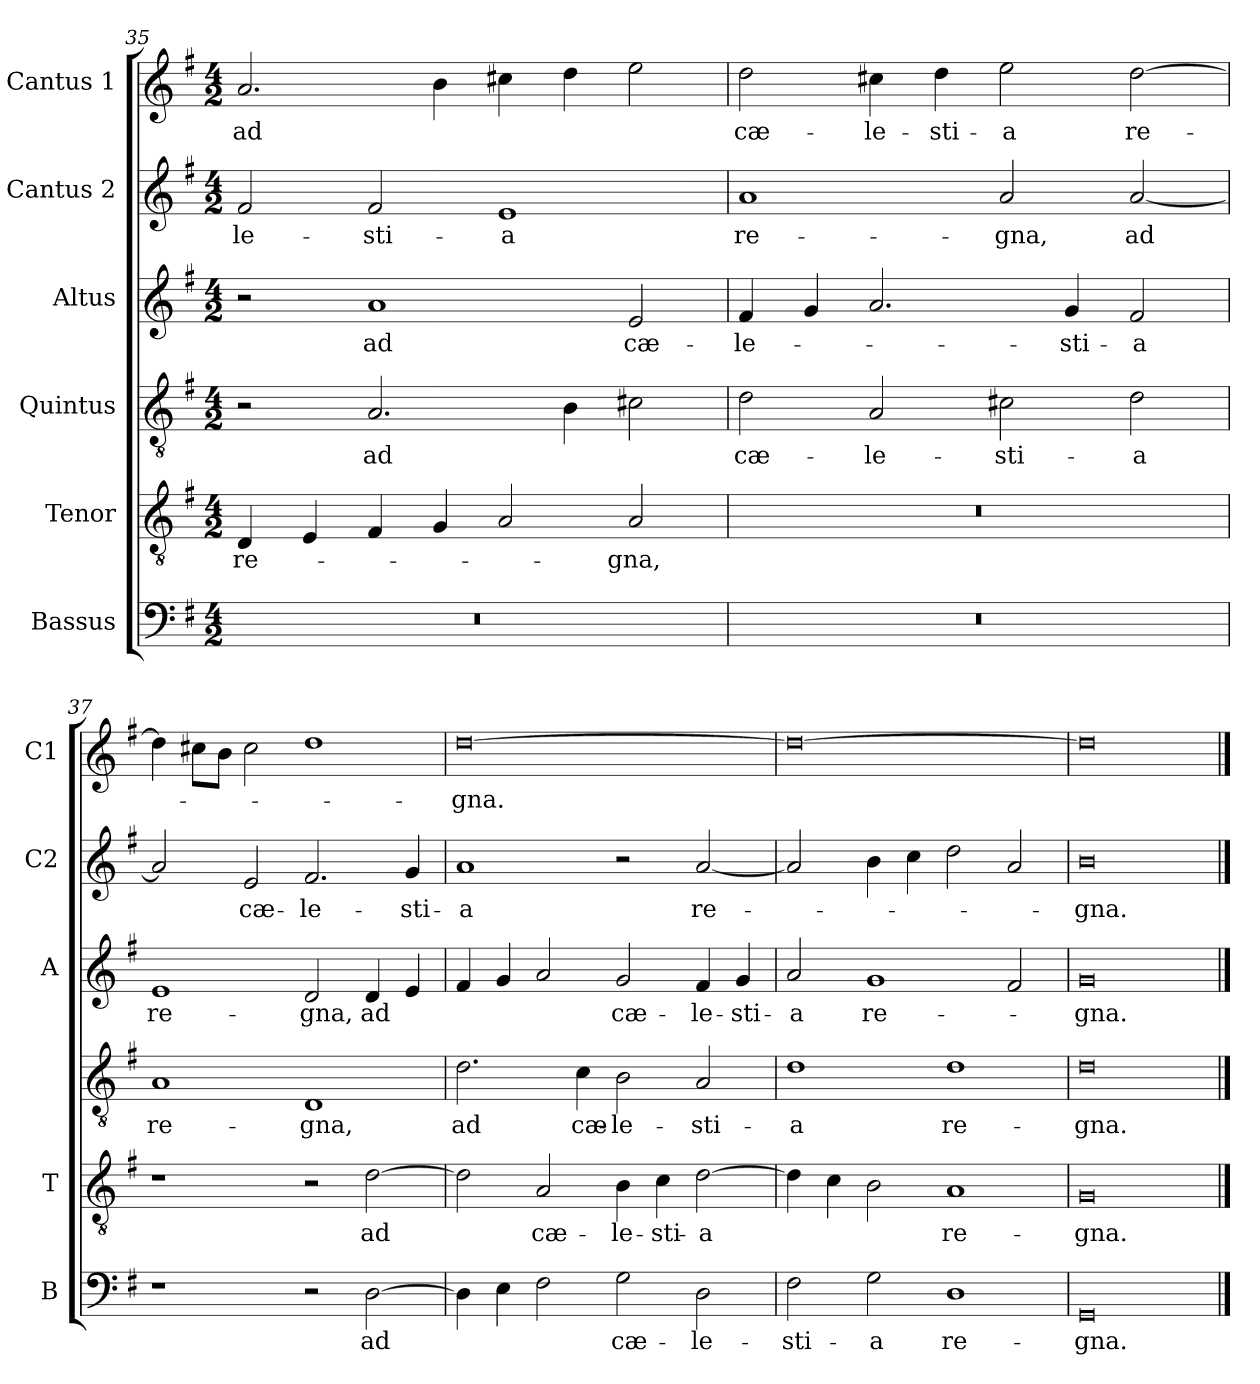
**kern	**text	**kern	**text	**kern	**text	**kern	**text	**kern	**text	**kern	**text
*part6	*part6	*part5	*part5	*part4	*part4	*part3	*part3	*part2	*part2	*part1	*part1
*staff6	*staff6	*staff5	*staff5	*staff4	*staff4	*staff3	*staff3	*staff2	*staff2	*staff1	*staff1
*I"Bassus	*	*I"Tenor	*	*I"Quintus	*	*I"Altus	*	*I"Cantus 2	*	*I"Cantus 1	*
*I'B	*	*I'T	*	*	*	*I'A	*	*I'C2	*	*I'C1	*
!!LO:LB:g=z
*clefF4	*	*clefGv2	*	*clefGv2	*	*clefG2	*	*clefG2	*	*clefG2	*
*k[f#]	*	*k[f#]	*	*k[f#]	*	*k[f#]	*	*k[f#]	*	*k[f#]	*
*G:	*	*G:	*	*G:	*	*G:	*	*G:	*	*G:	*
*M4/2	*	*M4/2	*	*M4/2	*	*M4/2	*	*M4/2	*	*M4/2	*
=35	=35	=35	=35	=35	=35	=35	=35	=35	=35	=35	=35
!	!	!	!LO:LY:b	!	!	!	!	!	!LO:LY:b	!	!LO:LY:b
0r	.	4D/	re-	2r	.	2r	.	2f#/	-le-	2.a/	ad
.	.	4E/	.	.	.	.	.	.	.	.	.
!	!	!	!	!	!LO:LY:b	!	!LO:LY:b	!	!LO:LY:b	!	!
.	.	4F#/	.	2.A/	ad	1a	ad	2f#/	-sti-	.	.
.	.	4G/	.	.	.	.	.	.	.	4b\	.
!	!	!	!	!	!	!	!	!	!LO:LY:b	!	!
.	.	2A/	.	.	.	.	.	1e	-a	4cc#X\	.
.	.	.	.	4B\	.	.	.	.	.	4dd\	.
!	!	!	!LO:LY:b	!	!	!	!LO:LY:b	!	!	!	!
.	.	2A/	-gna,	2c#X\	.	2e/	cæ-	.	.	2ee\	.
=36	=36	=36	=36	=36	=36	=36	=36	=36	=36	=36	=36
!	!	!	!	!	!LO:LY:b	!	!LO:LY:b	!	!LO:LY:b	!	!LO:LY:b
0r	.	0r	.	2d\	cæ-	4f#/	-le-	1a	re-	2dd\	cæ-
.	.	.	.	.	.	4g/	.	.	.	.	.
!	!	!	!	!	!LO:LY:b	!	!	!	!	!	!LO:LY:b
.	.	.	.	2A/	-le-	2.a/	.	.	.	4cc#X\	-le-
!	!	!	!	!	!	!	!	!	!	!	!LO:LY:b
.	.	.	.	.	.	.	.	.	.	4dd\	-sti-
!	!	!	!	!	!LO:LY:b	!	!	!	!LO:LY:b	!	!LO:LY:b
.	.	.	.	2c#X\	-sti-	.	.	2a/	-gna,	2ee\	-a
!	!	!	!	!	!	!	!LO:LY:b	!	!	!	!
.	.	.	.	.	.	4g/	-sti-	.	.	.	.
!	!	!	!	!	!LO:LY:b	!	!LO:LY:b	!	!LO:LY:b	!	!LO:LY:b
.	.	.	.	2d\	-a	2f#/	-a	[2a/	ad	[2dd\	re-
=37	=37	=37	=37	=37	=37	=37	=37	=37	=37	=37	=37
!	!	!	!	!	!LO:LY:b	!	!LO:LY:b	!	!	!	!
1r	.	1r	.	1A	re-	1e	re-	2a/]	.	4dd\]	.
.	.	.	.	.	.	.	.	.	.	8cc#X\L	.
.	.	.	.	.	.	.	.	.	.	8b\J	.
!	!	!	!	!	!	!	!	!	!LO:LY:b	!	!
.	.	.	.	.	.	.	.	2e/	cæ-	2cc#\	.
!	!	!	!	!	!LO:LY:b	!	!LO:LY:b	!	!LO:LY:b	!	!
2r	.	2r	.	1D	-gna,	2d/	-gna,	2.f#/	-le-	1dd	.
!	!LO:LY:b	!	!LO:LY:b	!	!	!	!LO:LY:b	!	!	!	!
[2D\	ad	[2d\	ad	.	.	4d/	ad	.	.	.	.
!	!	!	!	!	!	!	!	!	!LO:LY:b	!	!
.	.	.	.	.	.	4e/	.	4g/	-sti-	.	.
=38	=38	=38	=38	=38	=38	=38	=38	=38	=38	=38	=38
!	!	!	!	!	!LO:LY:b	!	!	!	!LO:LY:b	!	!LO:LY:b
4D\]	.	2d\]	.	2.d\	ad	4f#/	.	1a	-a	[0dd	-gna.
4E\	.	.	.	.	.	4g/	.	.	.	.	.
!	!	!	!LO:LY:b	!	!	!	!	!	!	!	!
2F#\	.	2A/	cæ-	.	.	2a/	.	.	.	.	.
!	!	!	!	!	!LO:LY:b	!	!	!	!	!	!
.	.	.	.	4c\	cæ-	.	.	.	.	.	.
!	!LO:LY:b	!	!LO:LY:b	!	!LO:LY:b	!	!LO:LY:b	!	!	!	!
2G\	cæ-	4B\	-le-	2B\	-le-	2g/	cæ-	2r	.	.	.
!	!	!	!LO:LY:b	!	!	!	!	!	!	!	!
.	.	4c\	-sti-	.	.	.	.	.	.	.	.
!	!LO:LY:b	!	!LO:LY:b	!	!LO:LY:b	!	!LO:LY:b	!	!LO:LY:b	!	!
2D\	-le-	[2d\	-a	2A/	-sti-	4f#/	-le-	[2a/	re-	.	.
!	!	!	!	!	!	!	!LO:LY:b	!	!	!	!
.	.	.	.	.	.	4g/	-sti-	.	.	.	.
=39	=39	=39	=39	=39	=39	=39	=39	=39	=39	=39	=39
!	!LO:LY:b	!	!	!	!LO:LY:b	!	!LO:LY:b	!	!	!	!
2F#\	-sti-	4d\]	.	1d	-a	2a/	-a	2a/]	.	0dd_	.
.	.	4c\	.	.	.	.	.	.	.	.	.
!	!LO:LY:b	!	!	!	!	!	!LO:LY:b	!	!	!	!
2G\	-a	2B\	.	.	.	1g	re-	4b\	.	.	.
.	.	.	.	.	.	.	.	4cc\	.	.	.
!	!LO:LY:b	!	!LO:LY:b	!	!LO:LY:b	!	!	!	!	!	!
1D	re-	1A	re-	1d	re-	.	.	2dd\	.	.	.
.	.	.	.	.	.	2f#/	.	2a/	.	.	.
=40	=40	=40	=40	=40	=40	=40	=40	=40	=40	=40	=40
!	!LO:LY:b	!	!LO:LY:b	!	!LO:LY:b	!	!LO:LY:b	!	!LO:LY:b	!	!
0GG	-gna.	0G	-gna.	0d	-gna.	0g	-gna.	0b	-gna.	0dd]	.
==	==	==	==	==	==	==	==	==	==	==	==
*-	*-	*-	*-	*-	*-	*-	*-	*-	*-	*-	*-
